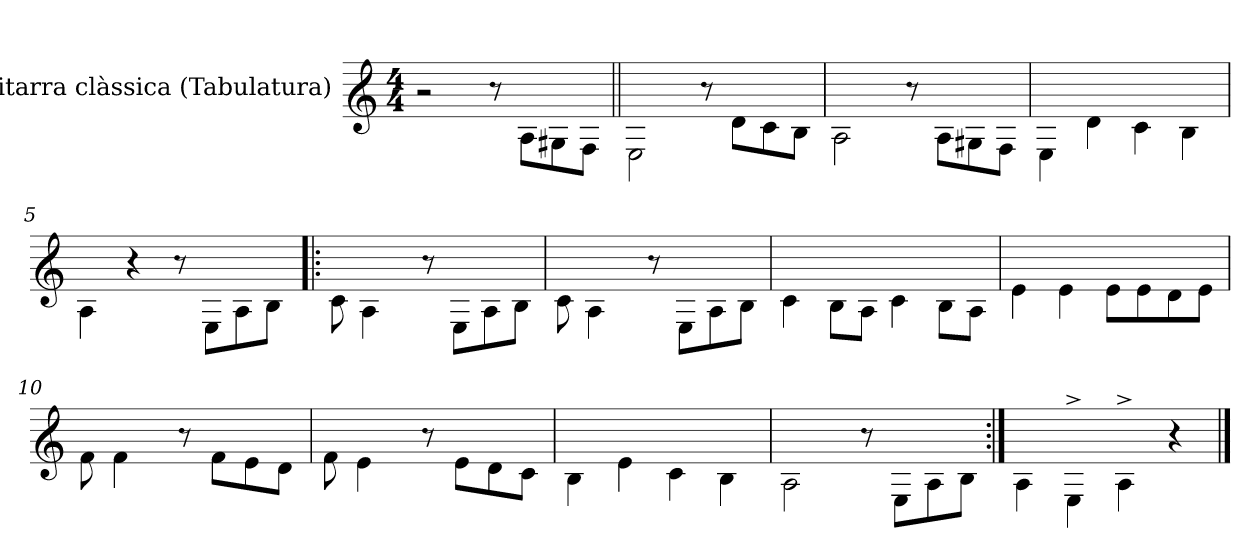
**kern
*part1
*staff1
*I"Guitarra clàssica (Tabulatura)
*stria6
*
*k[]
*M4/4
*MM105
=1
2r
8r
8A\L
8G#X\
8F\J
=2||
2E\
8r
8d\L
8c\
8B\J
=3
2A\
8r
8A\L
8G#X\
8F\J
=4
4E\
4d\
4c\
4B\
=5
4A\
4r
8r
8E\L
8A\
8B\J
=6!|:
8c\
!LO:N:vis=4
4.A\
8r
8E\L
8A\
8B\J
=7
8c\
!LO:N:vis=4
4.A\
8r
8E\L
8A\
8B\J
=8
4c\
8B\L
8A\J
4c\
8B\L
8A\J
!!LO:LB:g=z
=9
4e\
4e\
8e\L
8e\
8d\
8e\J
=10
8f\
!LO:N:vis=4
4.f\
8r
8f\L
8e\
8d\J
=11
8f\
!LO:N:vis=4
4.e\
8r
8e\L
8d\
8c\J
=12
4B\
4e\
4c\
4B\
=13
2A\
8r
8E\L
8A\
8B\J
=14:|!
4A\
4E^\
4A^\
4r
==
*-
